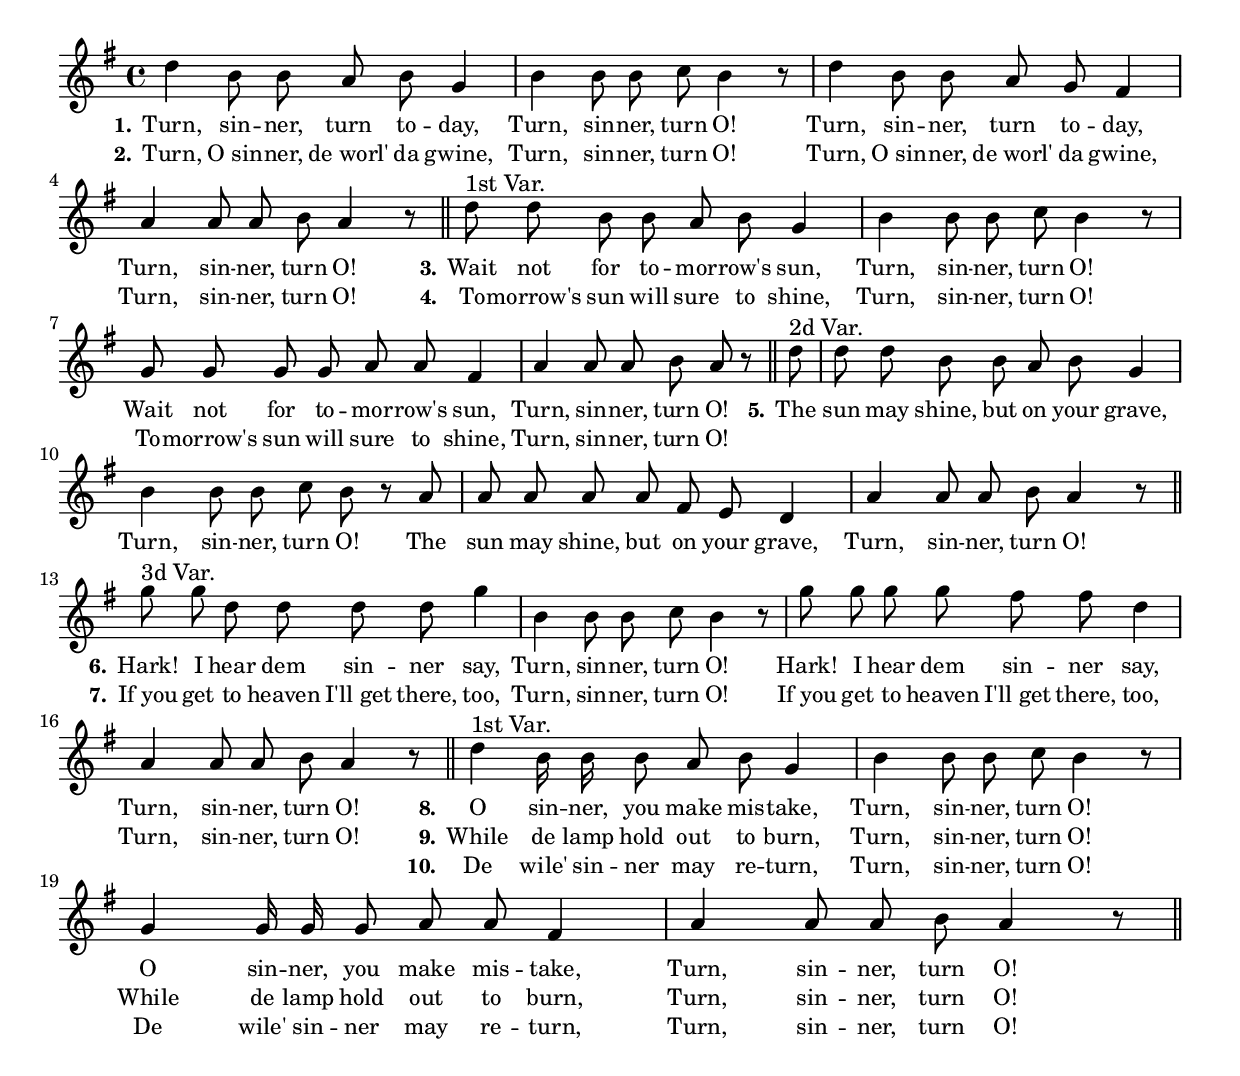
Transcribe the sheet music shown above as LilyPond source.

% 048.ly - Score sheet for "Turn, sinner, turn O!"
% Copyright (C) 2007  Marcus Brinkmann <marcus@gnu.org>
%
% This score sheet is free software; you can redistribute it and/or
% modify it under the terms of the Creative Commons Legal Code
% Attribution-ShareALike as published by Creative Commons; either
% version 2.0 of the License, or (at your option) any later version.
%
% This score sheet is distributed in the hope that it will be useful,
% but WITHOUT ANY WARRANTY; without even the implied warranty of
% MERCHANTABILITY or FITNESS FOR A PARTICULAR PURPOSE.  See the
% Creative Commons Legal Code Attribution-ShareALike for more details.
%
% You should have received a copy of the Creative Commons Legal Code
% Attribution-ShareALike along with this score sheet; if not, write to
% Creative Commons, 543 Howard Street, 5th Floor,
% San Francisco, CA 94105-3013  United States

\version "2.10.0"

%\header
%{
%  title = "Turn, Sinner, Turn O!"
%  composer = "trad."
%}

melody =
<<
     \context Voice
    {
	\set Staff.midiInstrument = "acoustic grand"
	\override Staff.VerticalAxisGroup #'minimum-Y-extent = #'(0 . 0)
	
	\autoBeamOff

	\time 4/4
	\clef violin
	\key g \major

	d''4 b'8 b' a' b' g'4 | b'4 b'8 b' c'' b'4 r8 |
	d''4 b'8 b' a' g' fis'4 | a'4 a'8 a' b' a'4 r8 \bar "||"

	d''8^\markup{1st Var.} d'' b' b' a' b' g'4 | b'4 b'8 b' c'' b'4 r8 |
	g'8 g' g' g' a' a' fis'4 | a'4 a'8 a' b' a'8 r8 \bar "||"

	\partial 8 d''8^\markup{2d Var.} | d''8 d'' b' b' a' b' g'4 |
	b'4 b'8 b' c'' b' r a' | a'8 a' a' a' fis' e' d'4 |
	a'4 a'8 a' b' a'4 r8 \bar "||"

	g''8^\markup{3d Var.} g'' d'' d'' d'' d'' g''4 | b'4 b'8 b' c'' b'4 r8
	% EDITED: I removed a \bar "||" here which seems misplaced.
	g''8 g'' g'' g'' fis'' fis'' d''4 | a'4 a'8 a' b' a'4 r8 \bar "||"

	d''4^\markup{1st Var.} b'16 b' b'8 a' b' g'4 | b'4 b'8 b' c'' b'4 r8 |
	g'4 g'16 g' g'8 a' a' fis'4 | a'4 a'8 a' b' a'4 r8 \bar "||"
    }

    \lyricsto "" \new Lyrics
    {
        \override LyricText #'font-size = #0
        \override StanzaNumber #'font-size = #-1

	\set stanza = "1."
	Turn, sin -- ner, turn to -- day, Turn, sin -- ner, turn O!
	Turn, sin -- ner, turn to -- day, Turn, sin -- ner, turn O!
	\set stanza = "3."
	Wait not for to -- mor -- row's sun, Turn, sin -- ner, turn O!
	Wait not for to -- mor -- row's sun, Turn, sin -- ner, turn O!
	\set stanza = "5."
	The sun may shine, but on your grave, Turn, sin -- ner, turn O!
	The sun may shine, but on your grave, Turn, sin -- ner, turn O!
	\set stanza = "6."
	Hark! I hear dem sin -- ner say, Turn, sin -- ner, turn O!
	Hark! I hear dem sin -- ner say, Turn, sin -- ner, turn O!
	\set stanza = "8."
	O sin -- ner, you make mis -- take, Turn, sin -- ner, turn O!
	O sin -- ner, you make mis -- take, Turn, sin -- ner, turn O!
    }

    \lyricsto "" \new Lyrics
    {
        \override LyricText #'font-size = #0
        \override StanzaNumber #'font-size = #-1

	\set stanza = "2."
	Turn, "O sin" -- ner, "de worl'" da gwine, Turn, sin -- ner, turn O!
	Turn, "O sin" -- ner, "de worl'" da gwine, Turn, sin -- ner, turn O!
	\set stanza = "4."
	To -- morrow's sun will sure to shine, Turn, sin -- ner, turn O!
	To -- morrow's sun will sure to shine, Turn, sin -- ner, turn O!
	"" "" "" "" "" "" "" "" "" "" "" "" ""
	"" "" "" "" "" "" "" "" "" "" "" "" ""
	\set stanza = "7."
	"If you" get to heaven "I'll get" there, too, Turn, sin -- ner, turn O!
	"If you" get to heaven "I'll get" there, too, Turn, sin -- ner, turn O!
	\set stanza = "9."
	While de lamp hold out to burn, Turn, sin -- ner, turn O!
	While de lamp hold out to burn, Turn, sin -- ner, turn O!
    }

    \lyricsto "" \new Lyrics
    {
        \override LyricText #'font-size = #0
        \override StanzaNumber #'font-size = #-1

	"" "" "" "" "" "" "" "" "" "" "" "" ""
	"" "" "" "" "" "" "" "" "" "" "" "" ""
	"" "" "" "" "" "" "" "" "" "" "" "" "" ""
	"" "" "" "" "" "" "" "" "" "" "" "" "" ""
	"" "" "" "" "" "" "" "" "" "" "" "" "" ""
	"" "" "" "" "" "" "" "" "" "" "" "" "" ""
	"" "" "" "" "" "" "" "" "" "" "" "" "" ""
	\set stanza = "10."
	De wile' sin -- ner may re -- turn, Turn, sin -- ner, turn O!
	De wile' sin -- ner may re -- turn, Turn, sin -- ner, turn O!
    }
>>


\score
{
  \new Staff { \melody }

  \layout { indent = 0.0 }
}


\score
{
  \new Staff { \unfoldRepeats \melody }

  
  \midi {
    \context {
      \Score
      tempoWholesPerMinute = #(ly:make-moment 80 4)
      }
    }


}
